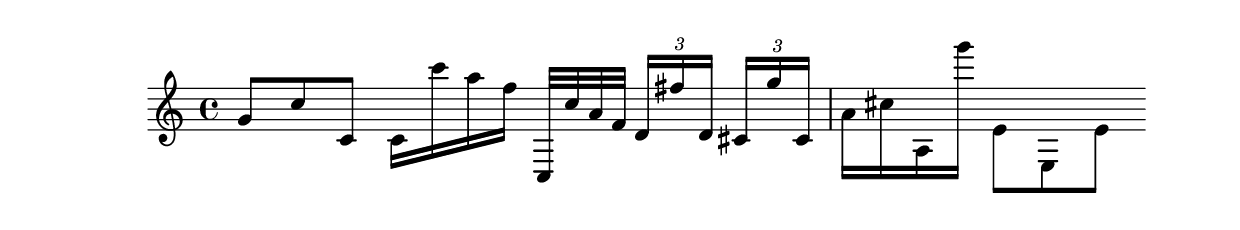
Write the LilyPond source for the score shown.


\version "1.9.2"
\header{
texidoc="
Beams should behave reasonably well, even under extreme circumstances.
Stems may be short, but noteheads should never touch the beam.  Note that
under normal circumstances, these beams would get knees here
Beam.auto-knee-gap was set to false.
"
}

extreme = \notes\relative c'' {
  \stemBoth
   g8[ c c,]
   c16[ c'' a f]
  \stemUp 
   c,,32[ c'' a f]

  %%%%%%%
  \stemBoth
  \times 2/3{ d16[ fis' d,]} \times 2/3{ cis[ g'' cis,,]}
  a'16 cis a, g''' % Used to give a nice beam directed upwards.
  \stemBoth

  \transpose c c {
	  \stemDown  e'8[ e e']
      }
}

\score {
  {
    % If we want to test extreme beams,
    % we should not have them auto-kneed
    \property Voice.Beam \override #'auto-knee-gap = ##f
    \extreme


    %% what does this test? --hwn
%{
    \property Voice.Beam \override #'slope-limit = #1000
    \extreme
    %}
  }
  \paper{
%    raggedright = ##t
    raggedright = ##t
  }
}
